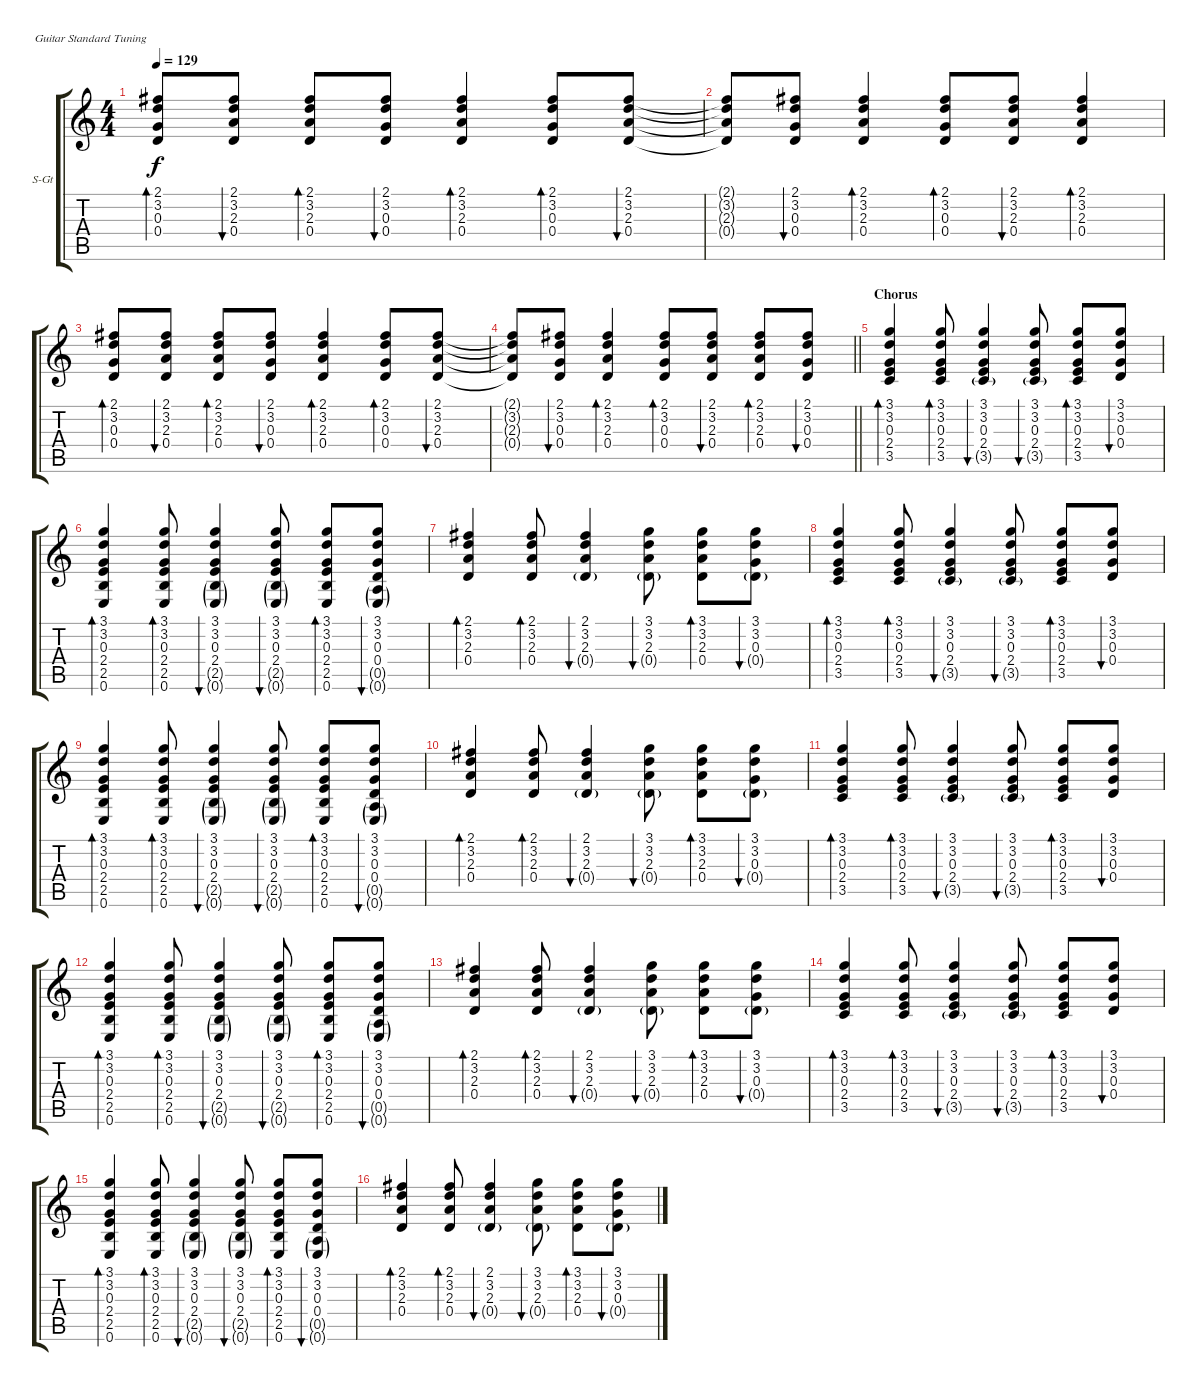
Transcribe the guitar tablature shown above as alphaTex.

\bracketExtendMode groupsimilarinstruments
\firstSystemTrackNameOrientation horizontal
\otherSystemsTrackNameOrientation horizontal
\track ("Acoustic Guitar" "S-Gt") {instrument acousticguitarsteel}
\staff {score tabs}
\tuning (E4 B3 G3 D3 A2 E2)
\ts (4 4)
\tempo 129
\clef g2
\ks c
(2.1 3.2 0.3 0.4).8{bd 60 dy f} (2.1 3.2 2.3 0.4).8{bu 60} (2.1 3.2 2.3 0.4).8{bd 60} (2.1 3.2 0.3 0.4).8{bu 60} (2.1 3.2 2.3 0.4).4{bd 60} (2.1 3.2 0.3 0.4).8{bd 60} (2.1 3.2 2.3 0.4).8{bu 60} |
(2.1{t} 3.2{t} 2.3{t} 0.4{t}).8 (2.1 3.2 0.3 0.4).8{bu 60} (2.1 3.2 2.3 0.4).4{bd 60} (2.1 3.2 0.3 0.4).8{bd 60} (2.1 3.2 2.3 0.4).8{bu 60} (2.1 3.2 2.3 0.4).4{bd 60} |
(2.1 3.2 0.3 0.4).8{bd 60} (2.1 3.2 2.3 0.4).8{bu 60} (2.1 3.2 2.3 0.4).8{bd 60} (2.1 3.2 0.3 0.4).8{bu 60} (2.1 3.2 2.3 0.4).4{bd 60} (2.1 3.2 0.3 0.4).8{bd 60} (2.1 3.2 2.3 0.4).8{bu 60} |
\barLineRight lightlight
(2.1{t} 3.2{t} 2.3{t} 0.4{t}).8 (2.1 3.2 0.3 0.4).8{bu 60} (2.1 3.2 2.3 0.4).4{bd 60} (2.1 3.2 0.3 0.4).8{bd 60} (2.1 3.2 2.3 0.4).8{bu 60} (2.1 3.2 2.3 0.4).8{bd 60} (2.1 3.2 0.3 0.4).8{bu 60} |
\section ("" "Chorus")
(3.1 3.2 0.3 2.4 3.5).4{bd 60} (3.1 3.2 0.3 2.4 3.5).8{bd 60} (3.1 3.2 0.3 2.4 3.5{g}).4{bu 60} (3.1 3.2 0.3 2.4 3.5{g}).8{bu 60} (3.1 3.2 0.3 2.4 3.5).8{bd 60} (3.1 3.2 0.3 0.4).8{bu 60} |
(3.1 3.2 0.3 2.4 2.5 0.6).4{bd 60} (3.1 3.2 0.3 2.4 2.5 0.6).8{bd 60} (3.1 3.2 0.3 2.4 2.5{g} 0.6{g}).4{bu 60} (3.1 3.2 0.3 2.4 2.5{g} 0.6{g}).8{bu 60} (3.1 3.2 0.3 2.4 2.5 0.6).8{bd 60} (3.1 3.2 0.3 0.4 0.5{g} 0.6{g}).8{bu 60} |
(2.1 3.2 2.3 0.4).4{bd 60} (2.1 3.2 2.3 0.4).8{bd 60} (2.1 3.2 2.3 0.4{g}).4{bu 60} (3.1 3.2 2.3 0.4{g}).8{bu 60} (3.1 3.2 2.3 0.4).8{bd 60} (3.1 3.2 0.3 0.4{g}).8{bu 60} |
(3.1 3.2 0.3 2.4 3.5).4{bd 60} (3.1 3.2 0.3 2.4 3.5).8{bd 60} (3.1 3.2 0.3 2.4 3.5{g}).4{bu 60} (3.1 3.2 0.3 2.4 3.5{g}).8{bu 60} (3.1 3.2 0.3 2.4 3.5).8{bd 60} (3.1 3.2 0.3 0.4).8{bu 60} |
(3.1 3.2 0.3 2.4 2.5 0.6).4{bd 60} (3.1 3.2 0.3 2.4 2.5 0.6).8{bd 60} (3.1 3.2 0.3 2.4 2.5{g} 0.6{g}).4{bu 60} (3.1 3.2 0.3 2.4 2.5{g} 0.6{g}).8{bu 60} (3.1 3.2 0.3 2.4 2.5 0.6).8{bd 60} (3.1 3.2 0.3 0.4 0.5{g} 0.6{g}).8{bu 60} |
(2.1 3.2 2.3 0.4).4{bd 60} (2.1 3.2 2.3 0.4).8{bd 60} (2.1 3.2 2.3 0.4{g}).4{bu 60} (3.1 3.2 2.3 0.4{g}).8{bu 60} (3.1 3.2 2.3 0.4).8{bd 60} (3.1 3.2 0.3 0.4{g}).8{bu 60} |
(3.1 3.2 0.3 2.4 3.5).4{bd 60} (3.1 3.2 0.3 2.4 3.5).8{bd 60} (3.1 3.2 0.3 2.4 3.5{g}).4{bu 60} (3.1 3.2 0.3 2.4 3.5{g}).8{bu 60} (3.1 3.2 0.3 2.4 3.5).8{bd 60} (3.1 3.2 0.3 0.4).8{bu 60} |
(3.1 3.2 0.3 2.4 2.5 0.6).4{bd 60} (3.1 3.2 0.3 2.4 2.5 0.6).8{bd 60} (3.1 3.2 0.3 2.4 2.5{g} 0.6{g}).4{bu 60} (3.1 3.2 0.3 2.4 2.5{g} 0.6{g}).8{bu 60} (3.1 3.2 0.3 2.4 2.5 0.6).8{bd 60} (3.1 3.2 0.3 0.4 0.5{g} 0.6{g}).8{bu 60} |
(2.1 3.2 2.3 0.4).4{bd 60} (2.1 3.2 2.3 0.4).8{bd 60} (2.1 3.2 2.3 0.4{g}).4{bu 60} (3.1 3.2 2.3 0.4{g}).8{bu 60} (3.1 3.2 2.3 0.4).8{bd 60} (3.1 3.2 0.3 0.4{g}).8{bu 60} |
(3.1 3.2 0.3 2.4 3.5).4{bd 60} (3.1 3.2 0.3 2.4 3.5).8{bd 60} (3.1 3.2 0.3 2.4 3.5{g}).4{bu 60} (3.1 3.2 0.3 2.4 3.5{g}).8{bu 60} (3.1 3.2 0.3 2.4 3.5).8{bd 60} (3.1 3.2 0.3 0.4).8{bu 60} |
(3.1 3.2 0.3 2.4 2.5 0.6).4{bd 60} (3.1 3.2 0.3 2.4 2.5 0.6).8{bd 60} (3.1 3.2 0.3 2.4 2.5{g} 0.6{g}).4{bu 60} (3.1 3.2 0.3 2.4 2.5{g} 0.6{g}).8{bu 60} (3.1 3.2 0.3 2.4 2.5 0.6).8{bd 60} (3.1 3.2 0.3 0.4 0.5{g} 0.6{g}).8{bu 60} |
(2.1 3.2 2.3 0.4).4{bd 60} (2.1 3.2 2.3 0.4).8{bd 60} (2.1 3.2 2.3 0.4{g}).4{bu 60} (3.1 3.2 2.3 0.4{g}).8{bu 60} (3.1 3.2 2.3 0.4).8{bd 60} (3.1 3.2 0.3 0.4{g}).8{bu 60}
